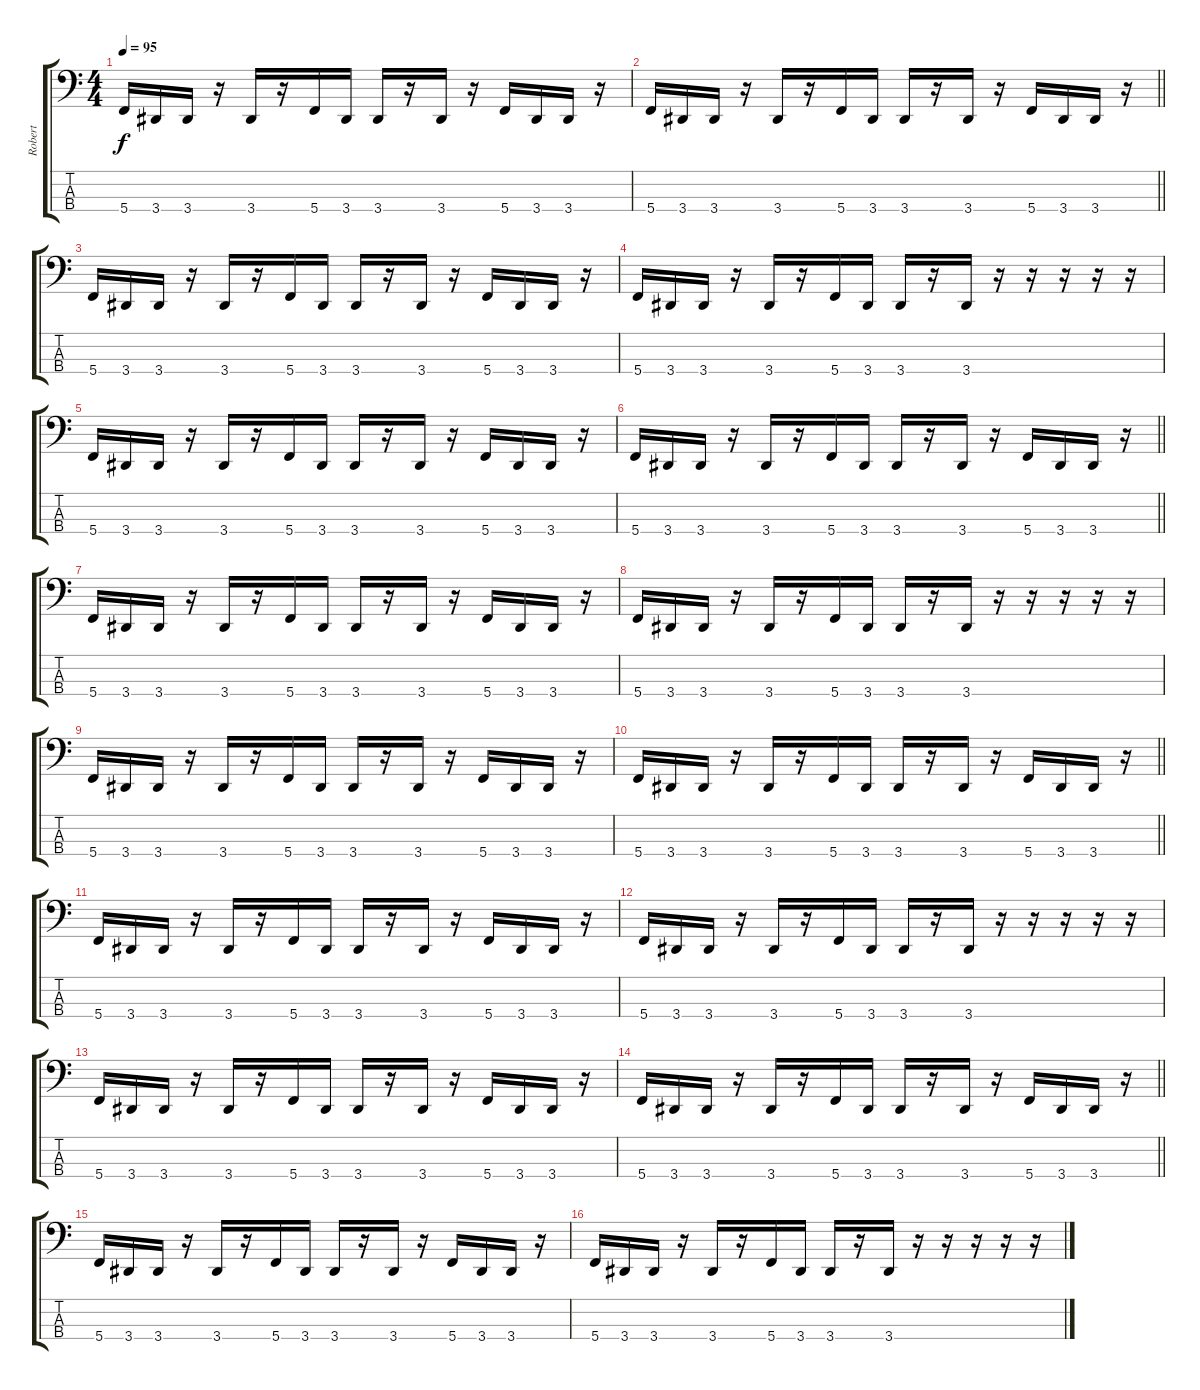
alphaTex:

\track ("Robert" "Robert") {instrument electricbassfinger}
\staff {score tabs}
\tuning (F2 C2 G1 C1) {hide}
\ts (4 4)
\tempo 95
\clef f4
\ks c
5.4.16{dy f} 3.4.16 3.4.16 r.16 3.4.16 r.16 5.4.16 3.4.16 3.4.16 r.16 3.4.16 r.16 5.4.16 3.4.16 3.4.16 r.16 |
\barLineRight lightlight
5.4.16 3.4.16 3.4.16 r.16 3.4.16 r.16 5.4.16 3.4.16 3.4.16 r.16 3.4.16 r.16 5.4.16 3.4.16 3.4.16 r.16 |
\section ("" "")
5.4.16 3.4.16 3.4.16 r.16 3.4.16 r.16 5.4.16 3.4.16 3.4.16 r.16 3.4.16 r.16 5.4.16 3.4.16 3.4.16 r.16 |
5.4.16 3.4.16 3.4.16 r.16 3.4.16 r.16 5.4.16 3.4.16 3.4.16 r.16 3.4.16 r.16 r.16 r.16 r.16 r.16 |
5.4.16 3.4.16 3.4.16 r.16 3.4.16 r.16 5.4.16 3.4.16 3.4.16 r.16 3.4.16 r.16 5.4.16 3.4.16 3.4.16 r.16 |
\barLineRight lightlight
5.4.16 3.4.16 3.4.16 r.16 3.4.16 r.16 5.4.16 3.4.16 3.4.16 r.16 3.4.16 r.16 5.4.16 3.4.16 3.4.16 r.16 |
\section ("" "")
5.4.16 3.4.16 3.4.16 r.16 3.4.16 r.16 5.4.16 3.4.16 3.4.16 r.16 3.4.16 r.16 5.4.16 3.4.16 3.4.16 r.16 |
5.4.16 3.4.16 3.4.16 r.16 3.4.16 r.16 5.4.16 3.4.16 3.4.16 r.16 3.4.16 r.16 r.16 r.16 r.16 r.16 |
5.4.16 3.4.16 3.4.16 r.16 3.4.16 r.16 5.4.16 3.4.16 3.4.16 r.16 3.4.16 r.16 5.4.16 3.4.16 3.4.16 r.16 |
\barLineRight lightlight
5.4.16 3.4.16 3.4.16 r.16 3.4.16 r.16 5.4.16 3.4.16 3.4.16 r.16 3.4.16 r.16 5.4.16 3.4.16 3.4.16 r.16 |
\section ("" "")
5.4.16 3.4.16 3.4.16 r.16 3.4.16 r.16 5.4.16 3.4.16 3.4.16 r.16 3.4.16 r.16 5.4.16 3.4.16 3.4.16 r.16 |
5.4.16 3.4.16 3.4.16 r.16 3.4.16 r.16 5.4.16 3.4.16 3.4.16 r.16 3.4.16 r.16 r.16 r.16 r.16 r.16 |
5.4.16 3.4.16 3.4.16 r.16 3.4.16 r.16 5.4.16 3.4.16 3.4.16 r.16 3.4.16 r.16 5.4.16 3.4.16 3.4.16 r.16 |
\barLineRight lightlight
5.4.16 3.4.16 3.4.16 r.16 3.4.16 r.16 5.4.16 3.4.16 3.4.16 r.16 3.4.16 r.16 5.4.16 3.4.16 3.4.16 r.16 |
\section ("" "")
5.4.16 3.4.16 3.4.16 r.16 3.4.16 r.16 5.4.16 3.4.16 3.4.16 r.16 3.4.16 r.16 5.4.16 3.4.16 3.4.16 r.16 |
5.4.16 3.4.16 3.4.16 r.16 3.4.16 r.16 5.4.16 3.4.16 3.4.16 r.16 3.4.16 r.16 r.16 r.16 r.16 r.16
